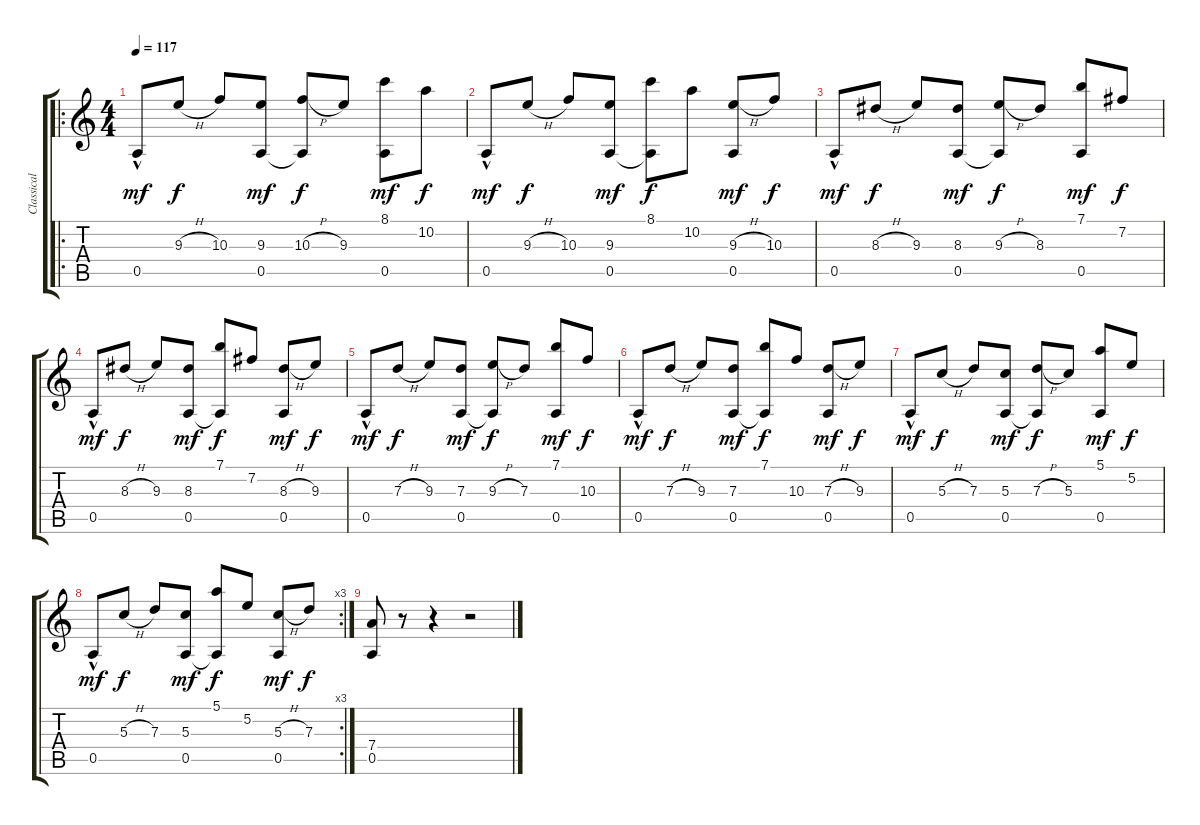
\track ("Classical guitar" "Classical ") {instrument acousticguitarnylon}
\staff {score tabs}
\tuning (E4 B3 G3 D3 A2 E2) {hide}
\ro
\ts (4 4)
\tempo 117
\clef g2
\ks c
0.5{hac}.8{dy mf} 9.3{h}.8{dy f} 10.3.8 (9.3 0.5).8{dy mf} (10.3{h} 0.5{t}).8{dy f} 9.3.8 (8.1 0.5).8{dy mf} 10.2.8{dy f} |
0.5{hac}.8{dy mf} 9.3{h}.8{dy f} 10.3.8 (9.3 0.5).8{dy mf} (8.1 0.5{t}).8{dy f} 10.2.8 (9.3{h} 0.5).8{dy mf} 10.3.8{dy f} |
0.5{hac}.8{dy mf} 8.3{h}.8{dy f} 9.3.8 (8.3 0.5).8{dy mf} (9.3{h} 0.5{t}).8{dy f} 8.3.8 (7.1 0.5).8{dy mf} 7.2.8{dy f} |
0.5{hac}.8{dy mf} 8.3{h}.8{dy f} 9.3.8 (8.3 0.5).8{dy mf} (7.1 0.5{t}).8{dy f} 7.2.8 (8.3{h} 0.5).8{dy mf} 9.3.8{dy f} |
0.5{hac}.8{dy mf} 7.3{h}.8{dy f} 9.3.8 (7.3 0.5).8{dy mf} (9.3{h} 0.5{t}).8{dy f} 7.3.8 (7.1 0.5).8{dy mf} 10.3.8{dy f} |
0.5{hac}.8{dy mf} 7.3{h}.8{dy f} 9.3.8 (7.3 0.5).8{dy mf} (7.1 0.5{t}).8{dy f} 10.3.8 (7.3{h} 0.5).8{dy mf} 9.3.8{dy f} |
0.5{hac}.8{dy mf} 5.3{h}.8{dy f} 7.3.8 (5.3 0.5).8{dy mf} (7.3{h} 0.5{t}).8{dy f} 5.3.8 (5.1 0.5).8{dy mf} 5.2.8{dy f} |
\rc 3
0.5{hac}.8{dy mf} 5.3{h}.8{dy f} 7.3.8 (5.3 0.5).8{dy mf} (5.1 0.5{t}).8{dy f} 5.2.8 (5.3{h} 0.5).8{dy mf} 7.3.8{dy f} |
(7.4 0.5).8 r.8 r.4 r.2
